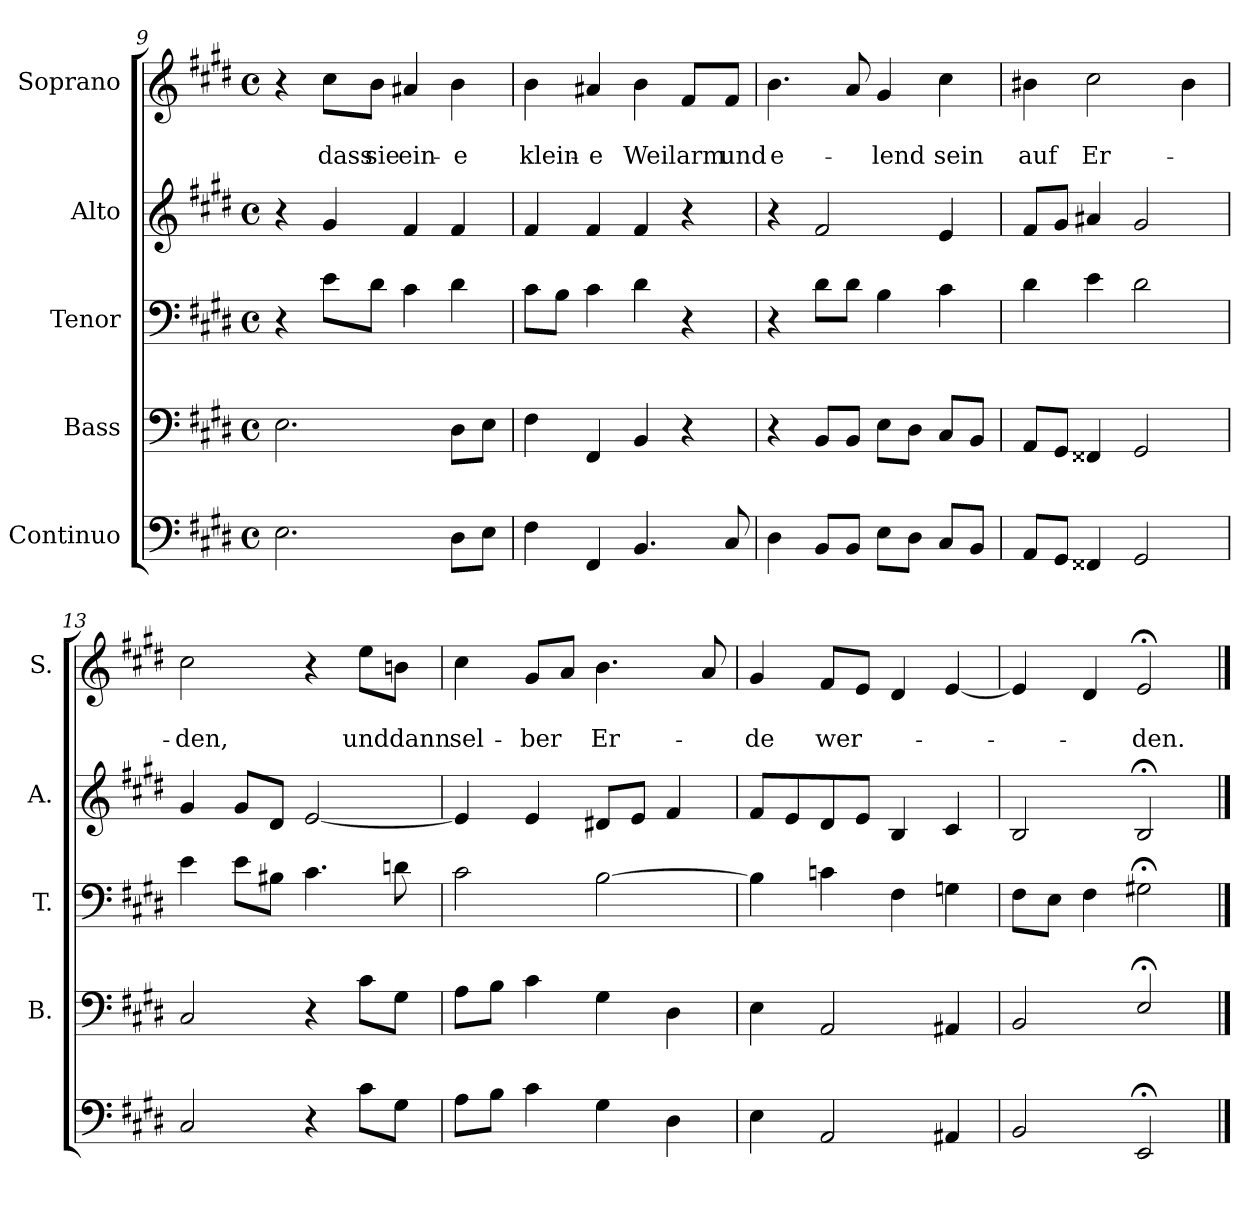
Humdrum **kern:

**kern	**kern	**kern	**kern	**kern	**text	**text
*part5	*part4	*part3	*part2	*part1	*part1	*part1
*staff5	*staff4	*staff3	*staff2	*staff1	*staff1	*staff1
*I"Continuo	*I"Bass	*I"Tenor	*I"Alto	*I"Soprano	*	*
*	*I'B.	*I'T.	*I'A.	*I'S.	*	*
*clefF4	*clefF4	*clefF4	*clefG2	*clefG2	*	*
*k[f#c#g#d#]	*k[f#c#g#d#]	*k[f#c#g#d#]	*k[f#c#g#d#]	*k[f#c#g#d#]	*	*
*E:	*E:	*E:	*E:	*E:	*	*
*M4/4	*M4/4	*M4/4	*M4/4	*M4/4	*	*
*met(c)	*met(c)	*met(c)	*met(c)	*met(c)	*	*
=9	=9	=9	=9	=9	=9	=9
2.E\	2.E\	4r	4r	4r	.	.
!	!	!	!	!	!	!LO:LY:b
.	.	8e\L	4g#/	8cc#\L	.	dass
!	!	!	!	!	!	!LO:LY:b
.	.	8d#\J	.	8b\J	.	sie
!	!	!	!	!	!	!LO:LY:b
.	.	4c#\	4f#/	4a#X/	.	ein-
!	!	!	!	!	!	!LO:LY:b
8D#\L	8D#\L	4d#\	4f#/	4b\	.	-e
8E\J	8E\J	.	.	.	.	.
=10	=10	=10	=10	=10	=10	=10
!	!	!	!	!	!	!LO:LY:b
4F#\	4F#\	8c#\L	4f#/	4b\	.	klein-
.	.	8B\J	.	.	.	.
!	!	!	!	!	!	!LO:LY:b
4FF#/	4FF#/	4c#\	4f#/	4a#X/	.	-e
!	!	!	!	!	!	!LO:LY:b
4.BB/	4BB/	4d#\	4f#/	4b\	.	Weil
!	!	!	!	!	!	!LO:LY:b
.	4r	4r	4r	8f#/L	.	arm
!	!	!	!	!	!	!LO:LY:b
8C#/	.	.	.	8f#/J	.	und
!!LO:PB:g=z
=11	=11	=11	=11	=11	=11	=11
!	!	!	!	!	!	!LO:LY:b
4D#\	4r	4r	4r	4.b\	.	e-
8BB/L	8BB/L	8d#\L	2f#/	.	.	.
8BB/J	8BB/J	8d#\J	.	8a/	.	.
!	!	!	!	!	!	!LO:LY:b
8E\L	8E\L	4B\	.	4g#/	.	lend
8D#\J	8D#\J	.	.	.	.	.
!	!	!	!	!	!	!LO:LY:b
8C#/L	8C#/L	4c#\	4e/	4cc#\	.	sein
8BB/J	8BB/J	.	.	.	.	.
=12	=12	=12	=12	=12	=12	=12
!	!	!	!	!	!	!LO:LY:b
8AA/L	8AA/L	4d#\	8f#/L	4b#X\	.	auf
8GG#/J	8GG#/J	.	8g#/J	.	.	.
!	!	!	!	!	!	!LO:LY:b
4FF##X/	4FF##X/	4e\	4a#X/	2cc#\	.	Er-
2GG#/	2GG#/	2d#\	2g#/	.	.	.
.	.	.	.	4b#\	.	.
=13	=13	=13	=13	=13	=13	=13
!	!	!	!	!	!	!LO:LY:b
2C#/	2C#/	4e\	4g#/	2cc#\	.	-den,
.	.	8e\L	8g#/L	.	.	.
.	.	8B#X\J	8d#/J	.	.	.
4r	4r	4.c#\	[2e/	4r	.	.
!	!	!	!	!	!	!LO:LY:b
8c#\L	8c#\L	.	.	8ee\L	.	und
!	!	!	!	!	!	!LO:LY:b
8G#\J	8G#\J	8dn\	.	8bn\J	.	dann
=14	=14	=14	=14	=14	=14	=14
!	!	!	!	!	!	!LO:LY:b
8A\L	8A\L	2c#\	4e/]	4cc#\	.	sel-
8B\J	8B\J	.	.	.	.	.
!	!	!	!	!	!	!LO:LY:b
4c#\	4c#\	.	4e/	8g#/L	.	-ber
.	.	.	.	8a/J	.	.
!	!	!	!	!	!	!LO:LY:b
4G#\	4G#\	[2B\	8d#X/L	4.b\	.	Er-
.	.	.	8e/J	.	.	.
4D#\	4D#\	.	4f#/	.	.	.
.	.	.	.	8a/	.	.
=15	=15	=15	=15	=15	=15	=15
!	!	!	!	!	!	!LO:LY:b
4E\	4E\	4B\]	8f#/L	4g#/	.	-de
.	.	.	8e/	.	.	.
!	!	!	!	!	!	!LO:LY:b
2AA/	2AA/	4cn\	8d#/	8f#/L	.	wer-
.	.	.	8e/J	8e/J	.	.
.	.	4F#\	4B/	4d#/	.	.
4AA#X/	4AA#X/	4Gn\	4c#/	[4e/	.	.
!!LO:LB:g=z
=16	=16	=16	=16	=16	=16	=16
2BB/	2BB/	8F#\L	2B/	4e/]	.	.
.	.	8E\J	.	.	.	.
.	.	4F#\	.	4d#/	.	.
!	!	!	!	!	!	!LO:LY:b
2EE;</	2E;</	2G#X;<\	2B;</	2e;</	.	-den.
==	==	==	==	==	==	==
*-	*-	*-	*-	*-	*-	*-
